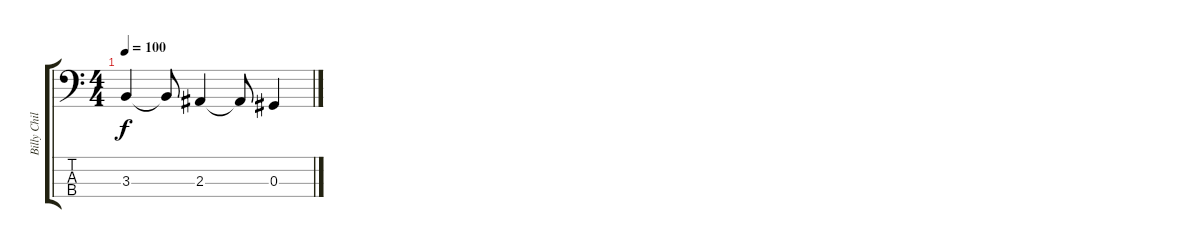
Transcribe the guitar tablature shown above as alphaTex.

\track ("Billy Childs" "Billy Chil") {instrument electricbasspick}
\staff {score tabs}
\tuning (Gb2 Db2 Ab1 Eb1) {hide}
\ts (4 4)
\tempo 100
\clef f4
\ks c
3.3.4{dy f} 3.3{t}.8 2.3.4 2.3{t}.8 0.3.4
